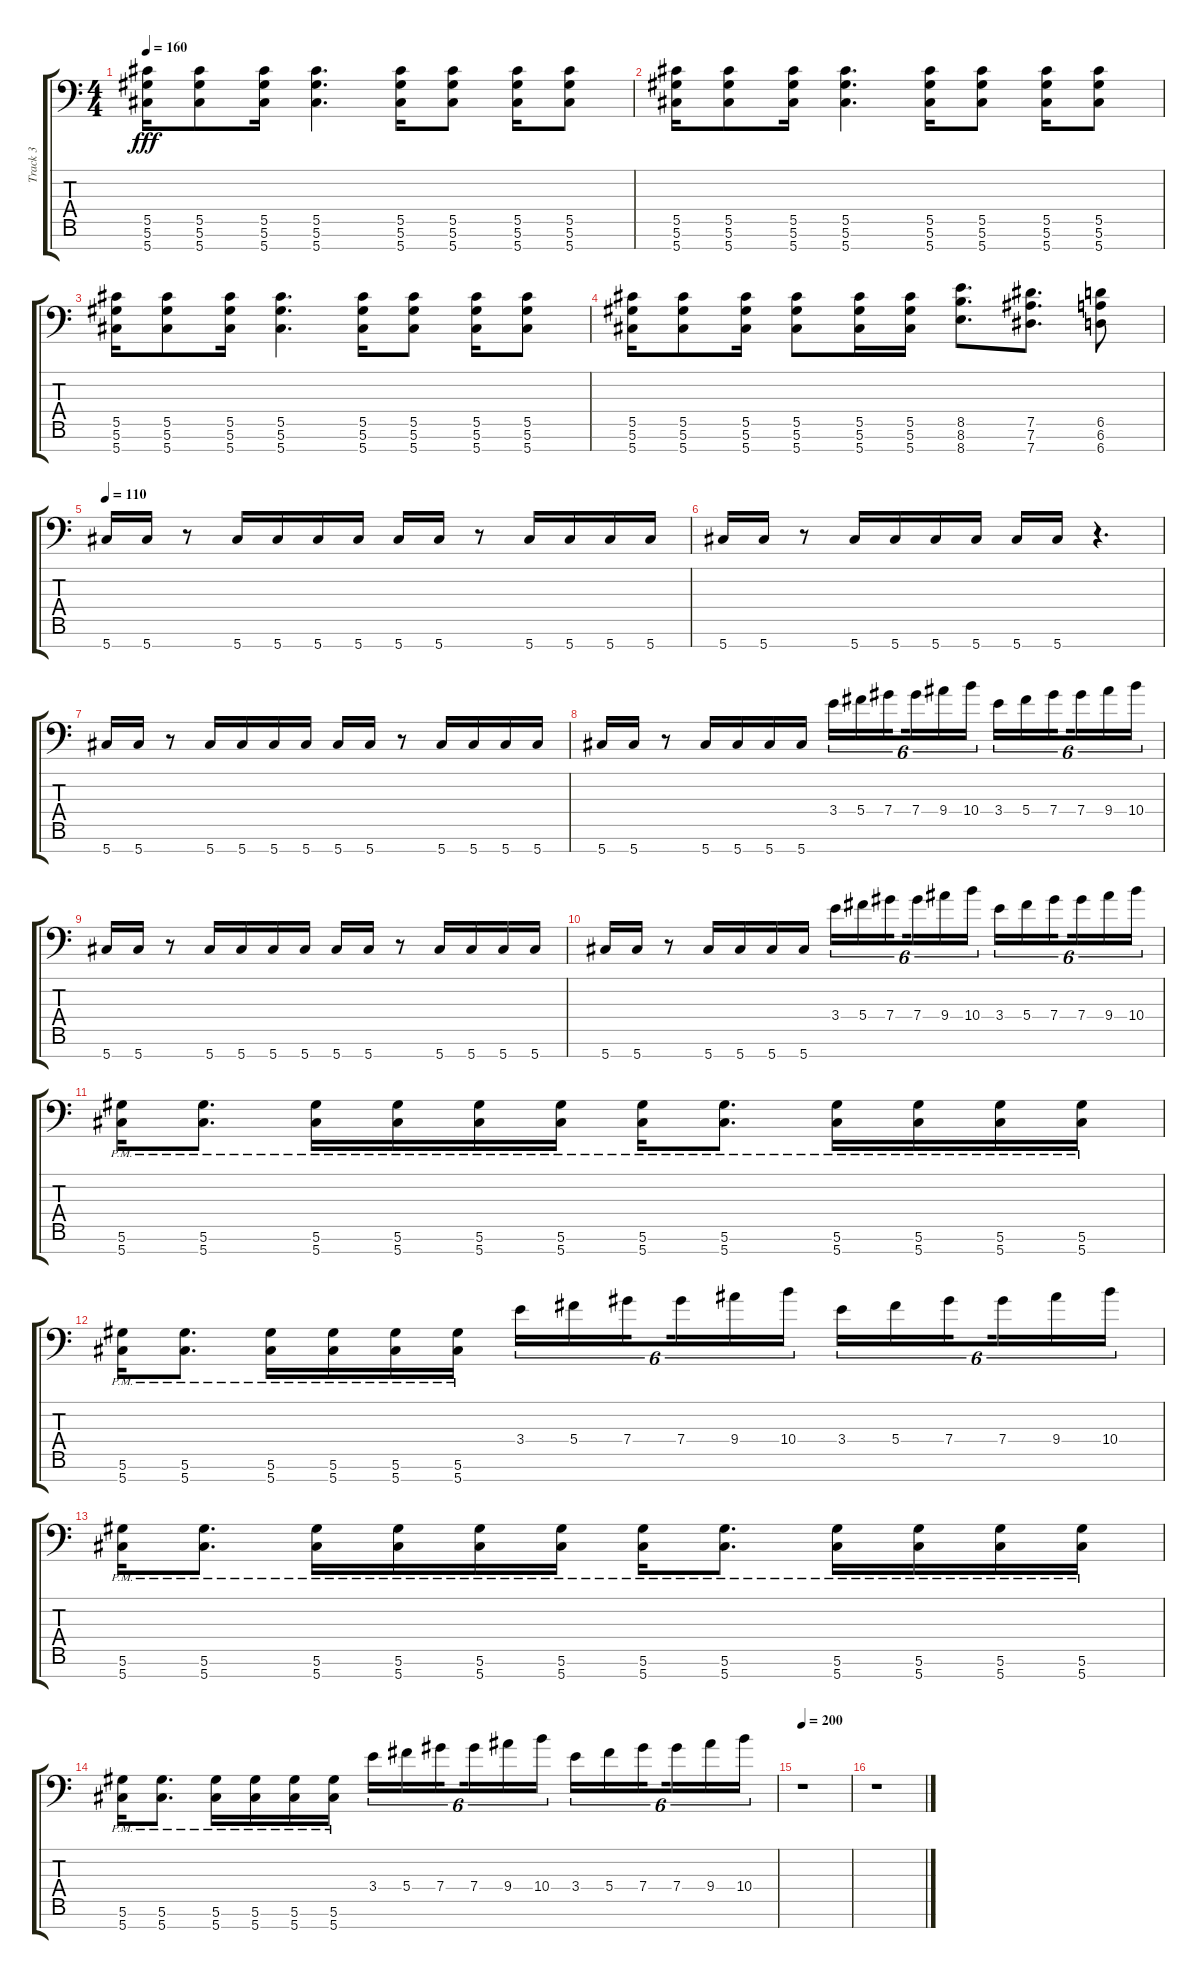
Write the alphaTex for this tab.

\track ("Track 3" "Track 3") {instrument overdrivenguitar}
\staff {score tabs}
\tuning (Eb4 Bb3 Gb3 Db3 Ab2 Eb2 Ab1) {hide}
\ts (4 4)
\tempo 160
\clef f4
\ks c
(5.5 5.6 5.7).16{dy fff} (5.5 5.6 5.7).8 (5.5 5.6 5.7).16 (5.5 5.6 5.7).4{d} (5.5 5.6 5.7).16 (5.5 5.6 5.7).8 (5.5 5.6 5.7).16 (5.5 5.6 5.7).8 |
(5.5 5.6 5.7).16 (5.5 5.6 5.7).8 (5.5 5.6 5.7).16 (5.5 5.6 5.7).4{d} (5.5 5.6 5.7).16 (5.5 5.6 5.7).8 (5.5 5.6 5.7).16 (5.5 5.6 5.7).8 |
(5.5 5.6 5.7).16 (5.5 5.6 5.7).8 (5.5 5.6 5.7).16 (5.5 5.6 5.7).4{d} (5.5 5.6 5.7).16 (5.5 5.6 5.7).8 (5.5 5.6 5.7).16 (5.5 5.6 5.7).8 |
(5.5 5.6 5.7).16 (5.5 5.6 5.7).8 (5.5 5.6 5.7).16 (5.5 5.6 5.7).8 (5.5 5.6 5.7).16 (5.5 5.6 5.7).16 (8.5 8.6 8.7).8{d} (7.5 7.6 7.7).8{d} (6.5 6.6 6.7).8 |
\tempo 110
5.7.16 5.7.16 r.8 5.7.16 5.7.16 5.7.16 5.7.16 5.7.16 5.7.16 r.8 5.7.16 5.7.16 5.7.16 5.7.16 |
5.7.16 5.7.16 r.8 5.7.16 5.7.16 5.7.16 5.7.16 5.7.16 5.7.16 r.4{d} |
5.7.16 5.7.16 r.8 5.7.16 5.7.16 5.7.16 5.7.16 5.7.16 5.7.16 r.8 5.7.16 5.7.16 5.7.16 5.7.16 |
5.7.16 5.7.16 r.8 5.7.16 5.7.16 5.7.16 5.7.16 3.4.16{tu (6 4)} 5.4.16{tu (6 4)} 7.4.16{tu (6 4) beam splitsecondary} 7.4.16{tu (6 4)} 9.4.16{tu (6 4)} 10.4.16{tu (6 4)} 3.4.16{tu (6 4)} 5.4.16{tu (6 4)} 7.4.16{tu (6 4) beam splitsecondary} 7.4.16{tu (6 4)} 9.4.16{tu (6 4)} 10.4.16{tu (6 4)} |
5.7.16 5.7.16 r.8 5.7.16 5.7.16 5.7.16 5.7.16 5.7.16 5.7.16 r.8 5.7.16 5.7.16 5.7.16 5.7.16 |
5.7.16 5.7.16 r.8 5.7.16 5.7.16 5.7.16 5.7.16 3.4.16{tu (6 4)} 5.4.16{tu (6 4)} 7.4.16{tu (6 4) beam splitsecondary} 7.4.16{tu (6 4)} 9.4.16{tu (6 4)} 10.4.16{tu (6 4)} 3.4.16{tu (6 4)} 5.4.16{tu (6 4)} 7.4.16{tu (6 4) beam splitsecondary} 7.4.16{tu (6 4)} 9.4.16{tu (6 4)} 10.4.16{tu (6 4)} |
(5.6{pm} 5.7).16 (5.6{pm} 5.7).8{d} (5.6{pm} 5.7).16 (5.6{pm} 5.7).16 (5.6{pm} 5.7).16 (5.6{pm} 5.7).16 (5.6{pm} 5.7).16 (5.6{pm} 5.7).8{d} (5.6{pm} 5.7).16 (5.6{pm} 5.7).16 (5.6{pm} 5.7).16 (5.6{pm} 5.7).16 |
(5.6{pm} 5.7).16 (5.6{pm} 5.7).8{d} (5.6{pm} 5.7).16 (5.6{pm} 5.7).16 (5.6{pm} 5.7).16 (5.6{pm} 5.7).16 3.4.16{tu (6 4)} 5.4.16{tu (6 4)} 7.4.16{tu (6 4) beam splitsecondary} 7.4.16{tu (6 4)} 9.4.16{tu (6 4)} 10.4.16{tu (6 4)} 3.4.16{tu (6 4)} 5.4.16{tu (6 4)} 7.4.16{tu (6 4) beam splitsecondary} 7.4.16{tu (6 4)} 9.4.16{tu (6 4)} 10.4.16{tu (6 4)} |
(5.6{pm} 5.7).16 (5.6{pm} 5.7).8{d} (5.6{pm} 5.7).16 (5.6{pm} 5.7).16 (5.6{pm} 5.7).16 (5.6{pm} 5.7).16 (5.6{pm} 5.7).16 (5.6{pm} 5.7).8{d} (5.6{pm} 5.7).16 (5.6{pm} 5.7).16 (5.6{pm} 5.7).16 (5.6{pm} 5.7).16 |
(5.6{pm} 5.7).16 (5.6{pm} 5.7).8{d} (5.6{pm} 5.7).16 (5.6{pm} 5.7).16 (5.6{pm} 5.7).16 (5.6{pm} 5.7).16 3.4.16{tu (6 4)} 5.4.16{tu (6 4)} 7.4.16{tu (6 4) beam splitsecondary} 7.4.16{tu (6 4)} 9.4.16{tu (6 4)} 10.4.16{tu (6 4)} 3.4.16{tu (6 4)} 5.4.16{tu (6 4)} 7.4.16{tu (6 4) beam splitsecondary} 7.4.16{tu (6 4)} 9.4.16{tu (6 4)} 10.4.16{tu (6 4)} |
\tempo 200
r.1 |
r.1
